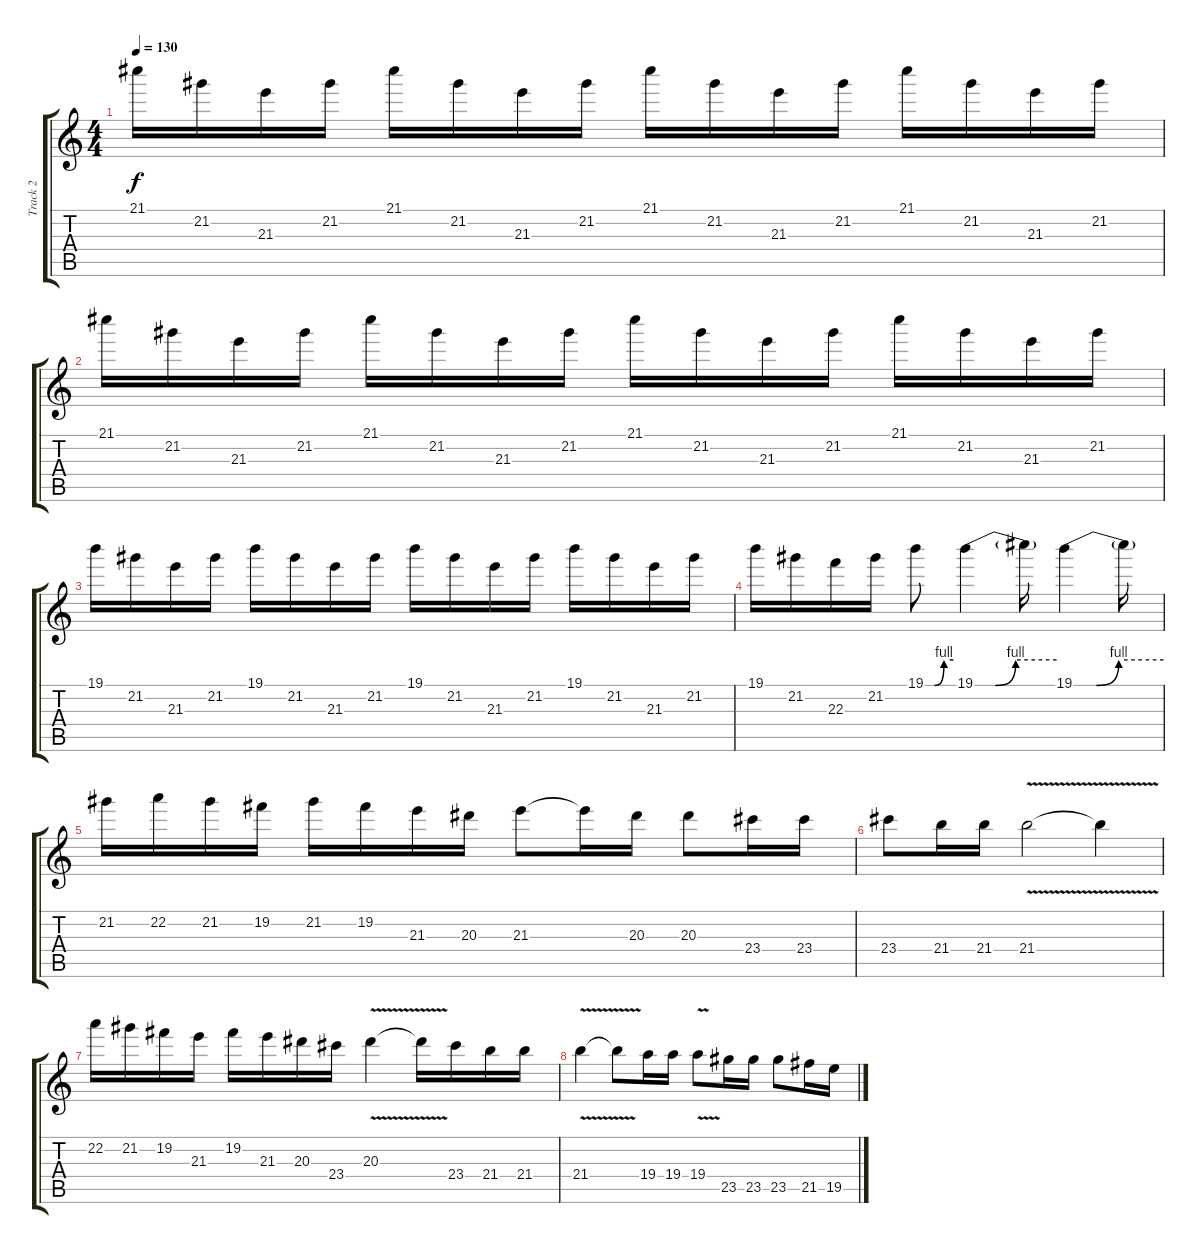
\track ("Track 2" "Track 2") {instrument distortionguitar}
\staff {score tabs}
\tuning (E4 B3 G3 D3 A2 E2) {hide}
\ts (4 4)
\tempo 130
\clef g2
\ks c
21.1.16{dy f} 21.2.16 21.3.16 21.2.16 21.1.16 21.2.16 21.3.16 21.2.16 21.1.16 21.2.16 21.3.16 21.2.16 21.1.16 21.2.16 21.3.16 21.2.16 |
21.1.16 21.2.16 21.3.16 21.2.16 21.1.16 21.2.16 21.3.16 21.2.16 21.1.16 21.2.16 21.3.16 21.2.16 21.1.16 21.2.16 21.3.16 21.2.16 |
19.1.16 21.2.16 21.3.16 21.2.16 19.1.16 21.2.16 21.3.16 21.2.16 19.1.16 21.2.16 21.3.16 21.2.16 19.1.16 21.2.16 21.3.16 21.2.16 |
19.1.16 21.2.16 22.3.16 21.2.16 19.1{be (custom 0 0 20 0 40 4 60 4)}.8 19.1{be (custom 0 0 15 0 30 4 60 4)}.4 19.1{t}.16 19.1{be (custom 0 0 15 0 30 4 60 4)}.4 19.1{t}.16 |
21.2.16 22.2.16 21.2.16 19.2.16 21.2.16 19.2.16 21.3.16 20.3.16 21.3.8 21.3{t}.16 20.3.16 20.3.8 23.4.16 23.4.16 |
23.4.8 21.4.16 21.4.16 21.4{v}.2 21.4{t}.4 |
22.2.16 21.2.16 19.2.16 21.3.16 19.2.16 21.3.16 20.3.16 23.4.16 20.3{v}.4 20.3{t}.16 23.4.16 21.4.16 21.4.16 |
21.4{v}.4 21.4{t}.8 19.4.16 19.4.16 19.4{v}.8 23.5.16 23.5.16 23.5.8 21.5.16 19.5.16
